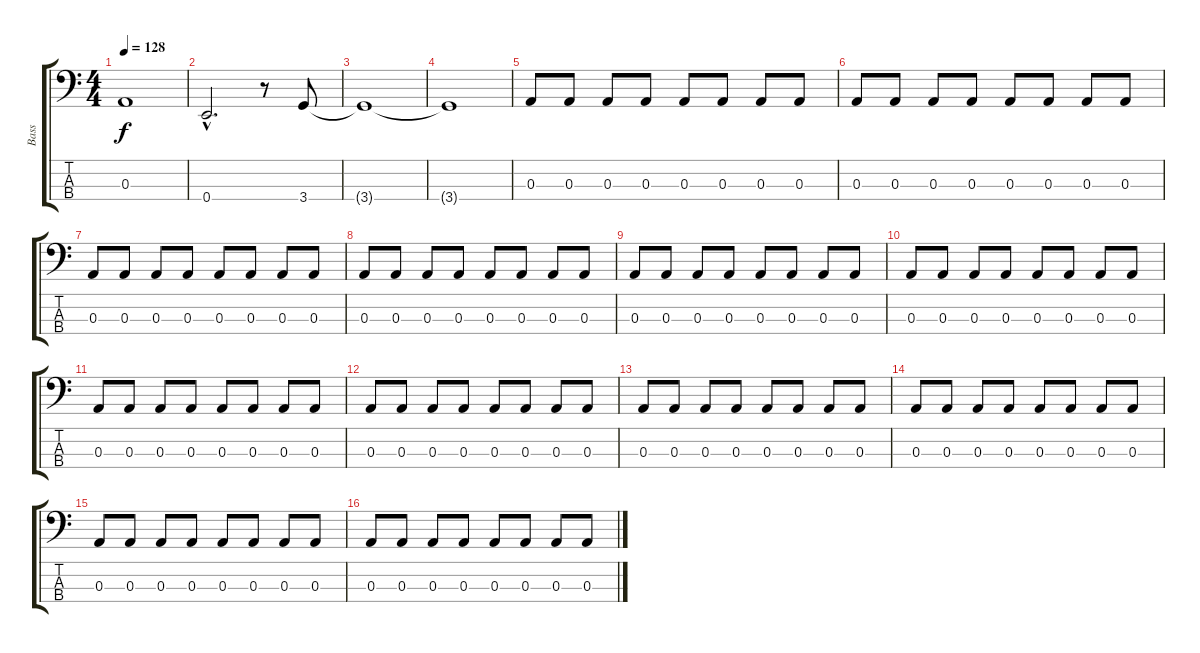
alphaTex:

\track ("Bass" "Bass") {instrument electricbasspick}
\staff {score tabs}
\tuning (G2 D2 A1 E1) {hide}
\ts (4 4)
\tempo 128
\clef f4
\ks c
0.3{t}.1{dy f} |
0.4{hac}.2{d} r.8 3.4.8 |
3.4{t}.1 |
3.4{t}.1 |
0.3.8 0.3.8 0.3.8 0.3.8 0.3.8 0.3.8 0.3.8 0.3.8 |
0.3.8 0.3.8 0.3.8 0.3.8 0.3.8 0.3.8 0.3.8 0.3.8 |
0.3.8 0.3.8 0.3.8 0.3.8 0.3.8 0.3.8 0.3.8 0.3.8 |
0.3.8 0.3.8 0.3.8 0.3.8 0.3.8 0.3.8 0.3.8 0.3.8 |
0.3.8 0.3.8 0.3.8 0.3.8 0.3.8 0.3.8 0.3.8 0.3.8 |
0.3.8 0.3.8 0.3.8 0.3.8 0.3.8 0.3.8 0.3.8 0.3.8 |
0.3.8 0.3.8 0.3.8 0.3.8 0.3.8 0.3.8 0.3.8 0.3.8 |
0.3.8 0.3.8 0.3.8 0.3.8 0.3.8 0.3.8 0.3.8 0.3.8 |
0.3.8 0.3.8 0.3.8 0.3.8 0.3.8 0.3.8 0.3.8 0.3.8 |
0.3.8 0.3.8 0.3.8 0.3.8 0.3.8 0.3.8 0.3.8 0.3.8 |
0.3.8 0.3.8 0.3.8 0.3.8 0.3.8 0.3.8 0.3.8 0.3.8 |
0.3.8 0.3.8 0.3.8 0.3.8 0.3.8 0.3.8 0.3.8 0.3.8
